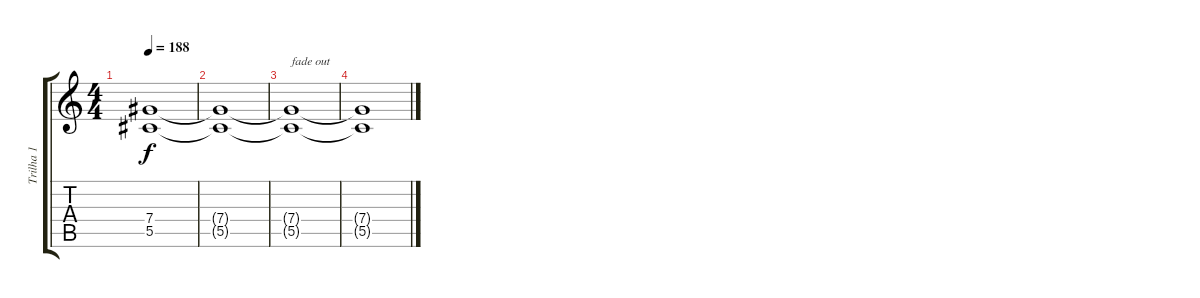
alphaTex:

\track ("Trilha 1" "Trilha 1") {instrument overdrivenguitar}
\staff {score tabs}
\tuning (Eb4 Bb3 Gb3 Db3 Ab2 Eb2) {hide}
\ts (4 4)
\tempo 188
\clef g2
\ks c
(7.4{t} 5.5{t}).1{dy f} |
(7.4{t} 5.5{t}).1 |
(7.4{t} 5.5{t}).1{txt "fade out" volume 3} |
(7.4{t} 5.5{t}).1
